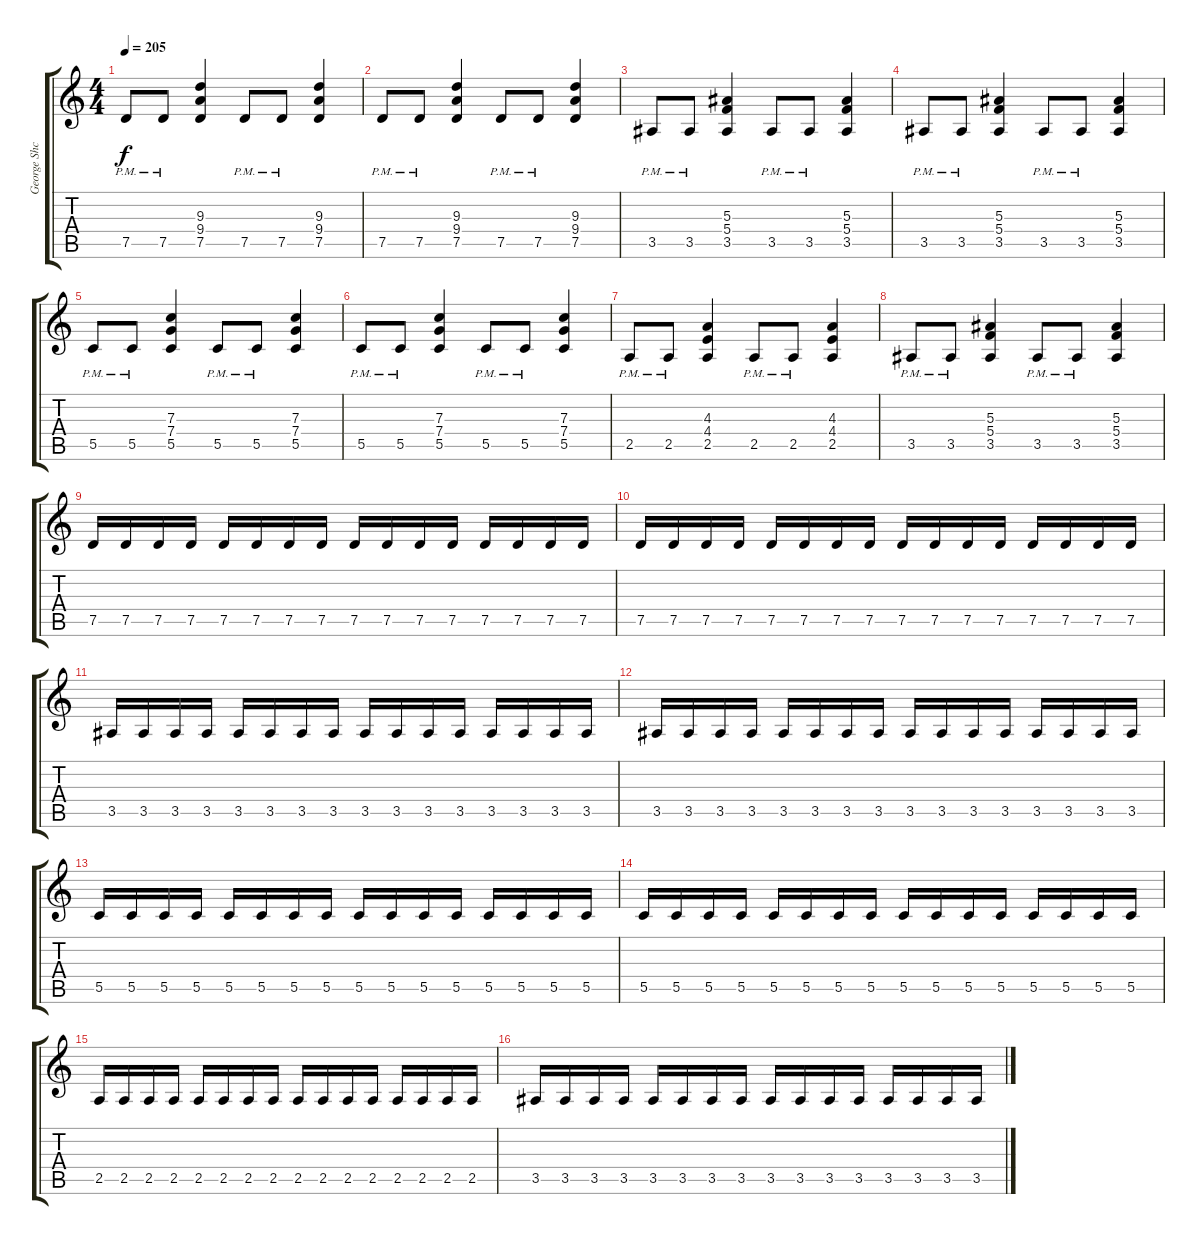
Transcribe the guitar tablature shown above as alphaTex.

\track ("George Shchelbanin" "George Shc") {instrument overdrivenguitar}
\staff {score tabs}
\tuning (D4 A3 F3 C3 G2 D2) {hide}
\ts (4 4)
\tempo 205
\clef g2
\ks c
7.5{pm}.8{dy f} 7.5{pm}.8 (9.3 9.4 7.5).4 7.5{pm}.8 7.5{pm}.8 (9.3 9.4 7.5).4 |
7.5{pm}.8 7.5{pm}.8 (9.3 9.4 7.5).4 7.5{pm}.8 7.5{pm}.8 (9.3 9.4 7.5).4 |
3.5{pm}.8 3.5{pm}.8 (5.3 5.4 3.5).4 3.5{pm}.8 3.5{pm}.8 (5.3 5.4 3.5).4 |
3.5{pm}.8 3.5{pm}.8 (5.3 5.4 3.5).4 3.5{pm}.8 3.5{pm}.8 (5.3 5.4 3.5).4 |
5.5{pm}.8 5.5{pm}.8 (7.3 7.4 5.5).4 5.5{pm}.8 5.5{pm}.8 (7.3 7.4 5.5).4 |
5.5{pm}.8 5.5{pm}.8 (7.3 7.4 5.5).4 5.5{pm}.8 5.5{pm}.8 (7.3 7.4 5.5).4 |
2.5{pm}.8 2.5{pm}.8 (4.3 4.4 2.5).4 2.5{pm}.8 2.5{pm}.8 (4.3 4.4 2.5).4 |
3.5{pm}.8 3.5{pm}.8 (5.3 5.4 3.5).4 3.5{pm}.8 3.5{pm}.8 (5.3 5.4 3.5).4 |
7.5.16 7.5.16 7.5.16 7.5.16 7.5.16 7.5.16 7.5.16 7.5.16 7.5.16 7.5.16 7.5.16 7.5.16 7.5.16 7.5.16 7.5.16 7.5.16 |
7.5.16 7.5.16 7.5.16 7.5.16 7.5.16 7.5.16 7.5.16 7.5.16 7.5.16 7.5.16 7.5.16 7.5.16 7.5.16 7.5.16 7.5.16 7.5.16 |
3.5.16 3.5.16 3.5.16 3.5.16 3.5.16 3.5.16 3.5.16 3.5.16 3.5.16 3.5.16 3.5.16 3.5.16 3.5.16 3.5.16 3.5.16 3.5.16 |
3.5.16 3.5.16 3.5.16 3.5.16 3.5.16 3.5.16 3.5.16 3.5.16 3.5.16 3.5.16 3.5.16 3.5.16 3.5.16 3.5.16 3.5.16 3.5.16 |
5.5.16 5.5.16 5.5.16 5.5.16 5.5.16 5.5.16 5.5.16 5.5.16 5.5.16 5.5.16 5.5.16 5.5.16 5.5.16 5.5.16 5.5.16 5.5.16 |
5.5.16 5.5.16 5.5.16 5.5.16 5.5.16 5.5.16 5.5.16 5.5.16 5.5.16 5.5.16 5.5.16 5.5.16 5.5.16 5.5.16 5.5.16 5.5.16 |
2.5.16 2.5.16 2.5.16 2.5.16 2.5.16 2.5.16 2.5.16 2.5.16 2.5.16 2.5.16 2.5.16 2.5.16 2.5.16 2.5.16 2.5.16 2.5.16 |
3.5.16 3.5.16 3.5.16 3.5.16 3.5.16 3.5.16 3.5.16 3.5.16 3.5.16 3.5.16 3.5.16 3.5.16 3.5.16 3.5.16 3.5.16 3.5.16
